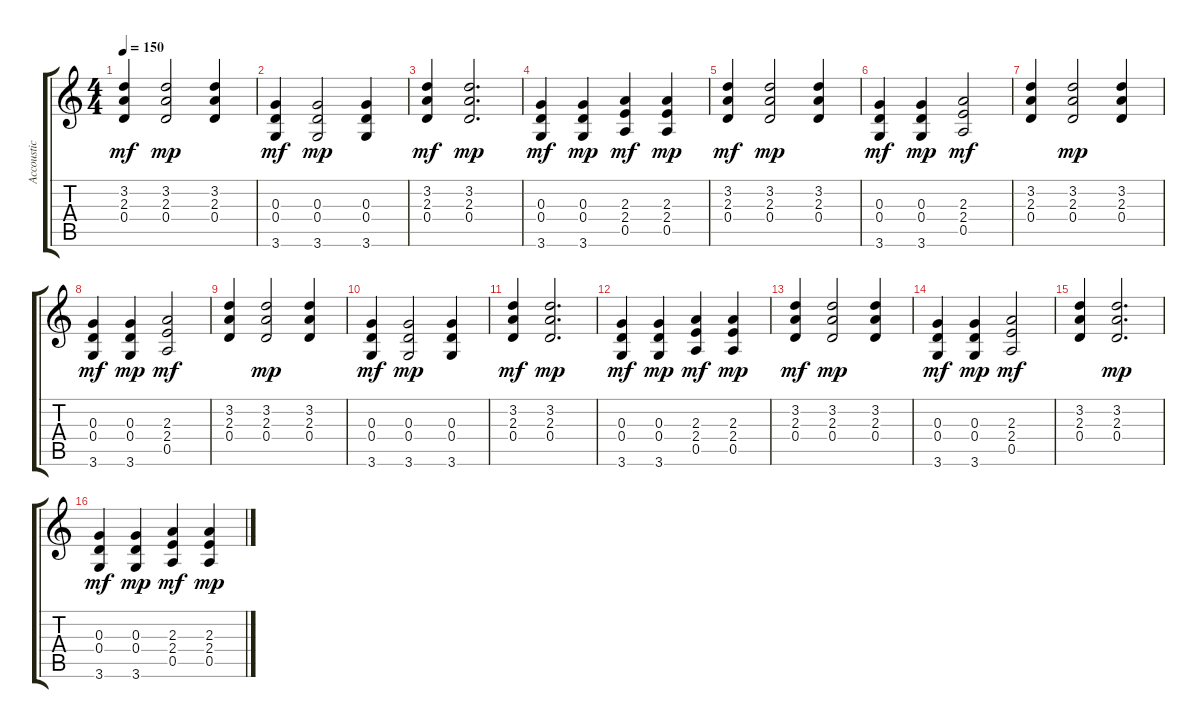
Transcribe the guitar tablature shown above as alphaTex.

\track ("Accoustic Steel" "Accoustic ") {instrument acousticguitarsteel}
\staff {score tabs}
\tuning (E4 B3 G3 D3 A2 E2) {hide}
\ts (4 4)
\tempo 150
\clef g2
\ks c
(3.2 2.3 0.4).4{dy mf} (3.2 2.3 0.4).2{dy mp} (3.2 2.3 0.4).4 |
(0.3 0.4 3.6).4{dy mf} (0.3 0.4 3.6).2{dy mp} (0.3 0.4 3.6).4 |
(3.2 2.3 0.4).4{dy mf} (3.2 2.3 0.4).2{d dy mp} |
(0.3 0.4 3.6).4{dy mf} (0.3 0.4 3.6).4{dy mp} (2.3 2.4 0.5).4{dy mf} (2.3 2.4 0.5).4{dy mp} |
(3.2 2.3 0.4).4{dy mf} (3.2 2.3 0.4).2{dy mp} (3.2 2.3 0.4).4 |
(0.3 0.4 3.6).4{dy mf} (0.3 0.4 3.6).4{dy mp} (2.3 2.4 0.5).2{dy mf} |
(3.2 2.3 0.4).4 (3.2 2.3 0.4).2{dy mp} (3.2 2.3 0.4).4 |
(0.3 0.4 3.6).4{dy mf} (0.3 0.4 3.6).4{dy mp} (2.3 2.4 0.5).2{dy mf} |
(3.2 2.3 0.4).4 (3.2 2.3 0.4).2{dy mp} (3.2 2.3 0.4).4 |
(0.3 0.4 3.6).4{dy mf} (0.3 0.4 3.6).2{dy mp} (0.3 0.4 3.6).4 |
(3.2 2.3 0.4).4{dy mf} (3.2 2.3 0.4).2{d dy mp} |
(0.3 0.4 3.6).4{dy mf} (0.3 0.4 3.6).4{dy mp} (2.3 2.4 0.5).4{dy mf} (2.3 2.4 0.5).4{dy mp} |
(3.2 2.3 0.4).4{dy mf} (3.2 2.3 0.4).2{dy mp} (3.2 2.3 0.4).4 |
(0.3 0.4 3.6).4{dy mf} (0.3 0.4 3.6).4{dy mp} (2.3 2.4 0.5).2{dy mf} |
(3.2 2.3 0.4).4 (3.2 2.3 0.4).2{d dy mp} |
(0.3 0.4 3.6).4{dy mf} (0.3 0.4 3.6).4{dy mp} (2.3 2.4 0.5).4{dy mf} (2.3 2.4 0.5).4{dy mp}
